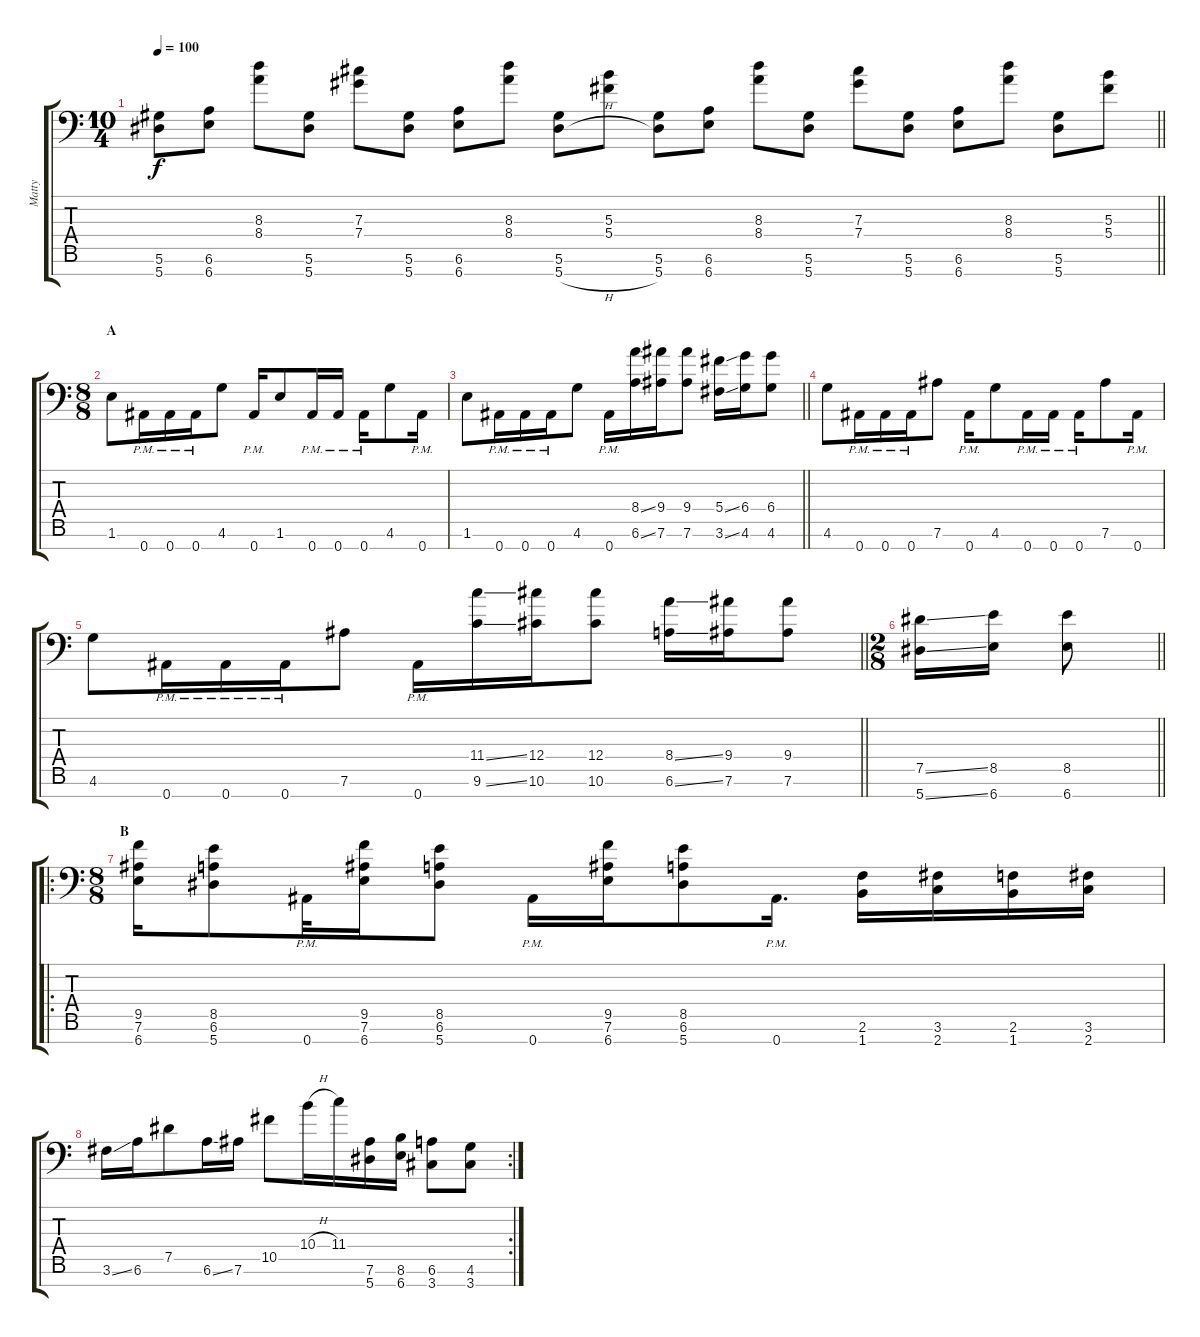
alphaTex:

\track ("Matty" "Matty") {instrument overdrivenguitar}
\staff {score tabs}
\tuning (Eb4 Bb3 Gb3 Db3 Ab2 Eb2 Bb1) {hide}
\ts (10 4)
\tempo 100
\clef f4
\barLineRight lightlight
\ks c
(5.6 5.7).8{dy f} (6.6 6.7).8 (8.3 8.4).8 (5.6 5.7).8 (7.3 7.4).8 (5.6 5.7).8 (6.6 6.7).8 (8.3 8.4).8 (5.6 5.7{h}).8 (5.3 5.4).8 (5.6 5.7).8 (6.6 6.7).8 (8.3 8.4).8 (5.6 5.7).8 (7.3 7.4).8 (5.6 5.7).8 (6.6 6.7).8 (8.3 8.4).8 (5.6 5.7).8 (5.3 5.4).8 |
\ts (8 8)
\section ("" "A")
1.6.8 0.7{pm}.16 0.7{pm}.16 0.7{pm}.16 4.6.8 0.7{pm}.16 1.6.8 0.7{pm}.16 0.7{pm}.16 0.7{pm}.16 4.6.8 0.7{pm}.16 |
\barLineRight lightlight
1.6.8 0.7{pm}.16 0.7{pm}.16 0.7{pm}.16 4.6.8 0.7{pm}.16 (8.4{ss} 6.6{ss}).16 (9.4 7.6).16 (9.4 7.6).8 (5.4{ss} 3.6{ss}).16 (6.4 4.6).16 (6.4 4.6).8 |
4.6.8 0.7{pm}.16 0.7{pm}.16 0.7{pm}.16 7.6.8 0.7{pm}.16 4.6.8 0.7{pm}.16 0.7{pm}.16 0.7{pm}.16 7.6.8 0.7{pm}.16 |
\barLineRight lightlight
4.6.8 0.7{pm}.16 0.7{pm}.16 0.7{pm}.16 7.6.8 0.7{pm}.16 (11.4{ss} 9.6{ss}).16 (12.4 10.6).16 (12.4 10.6).8 (8.4{ss} 6.6{ss}).16 (9.4 7.6).16 (9.4 7.6).8 |
\ts (2 8)
\barLineRight lightlight
(7.5{ss} 5.7{ss}).16 (8.5 6.7).16 (8.5 6.7).8 |
\ro
\ts (8 8)
\section ("" "B")
(9.5 7.6 6.7).16 (8.5 6.6 5.7).8 0.7{pm}.32 (9.5 7.6 6.7).16 (8.5 6.6 5.7).8 0.7{pm}.16 (9.5 7.6 6.7).16 (8.5 6.6 5.7).8 0.7{pm}.16{d} (2.6 1.7).16 (3.6 2.7).16 (2.6 1.7).16 (3.6 2.7).16 |
\rc 2
3.6{ss}.16 6.6.16 7.5.8 6.6{ss}.16 7.6.16 10.5.8 10.4{h}.16 11.4.16 (7.6 5.7).16 (8.6 6.7).16 (6.6 3.7).8 (4.6 3.7).8
